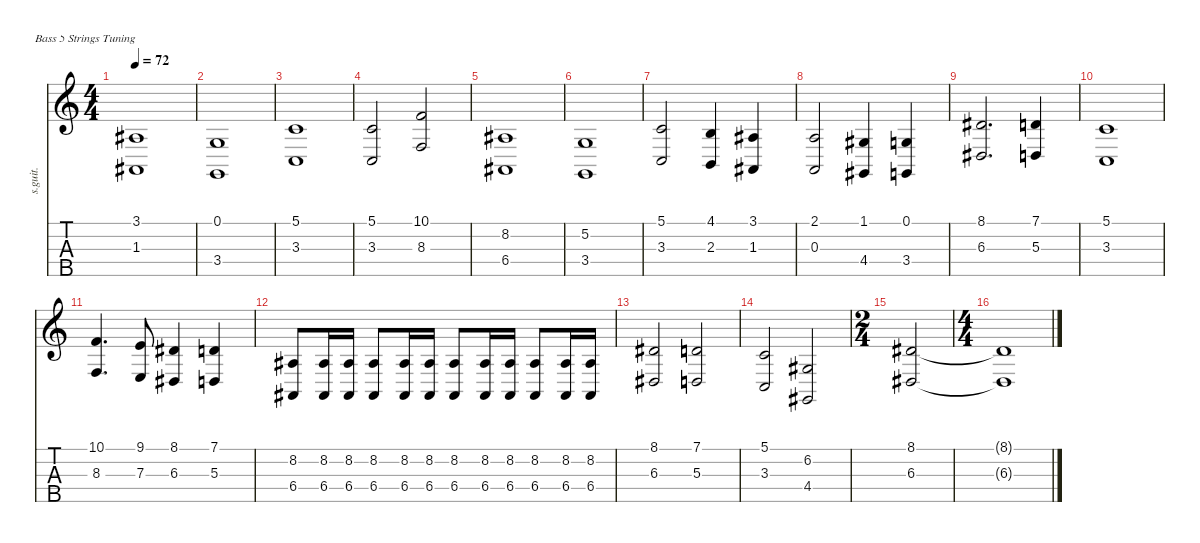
\defaultSystemsLayout 4
\hideDynamics
\bracketExtendMode nobrackets
\track ("Freddie | Piano RH" "s.guit.") {instrument brightacousticpiano}
\staff {score tabs}
\tuning (G2 D2 A1 E1 B0)
\displaytranspose 12
\ts (4 4)
\tempo 72
\clef g2
\ks c
(3.1{acc #} 1.3{acc #}).1{lyrics (0 "") lyrics (1 "") lyrics (2 "") lyrics (3 "") lyrics (4 "") dy f} |
(0.1 3.4).1{lyrics (0 "") lyrics (1 "") lyrics (2 "") lyrics (3 "") lyrics (4 "")} |
(5.1 3.3).1{lyrics (0 "") lyrics (1 "") lyrics (2 "") lyrics (3 "") lyrics (4 "")} |
(5.1 3.3).2{lyrics (0 "") lyrics (1 "") lyrics (2 "") lyrics (3 "") lyrics (4 "")} (10.1 8.3).2{lyrics (0 "") lyrics (1 "") lyrics (2 "") lyrics (3 "") lyrics (4 "")} |
(8.2{acc #} 6.4{acc #}).1{lyrics (0 "") lyrics (1 "") lyrics (2 "") lyrics (3 "") lyrics (4 "")} |
(5.2 3.4).1{lyrics (0 "") lyrics (1 "") lyrics (2 "") lyrics (3 "") lyrics (4 "")} |
(5.1 3.3).2{lyrics (0 "") lyrics (1 "") lyrics (2 "") lyrics (3 "") lyrics (4 "")} (4.1 2.3).4{lyrics (0 "") lyrics (1 "") lyrics (2 "") lyrics (3 "") lyrics (4 "")} (3.1{acc #} 1.3{acc #}).4{lyrics (0 "") lyrics (1 "") lyrics (2 "") lyrics (3 "") lyrics (4 "")} |
(2.1 0.3).2{lyrics (0 "") lyrics (1 "") lyrics (2 "") lyrics (3 "") lyrics (4 "")} (1.1{acc #} 4.4{acc #}).4{lyrics (0 "") lyrics (1 "") lyrics (2 "") lyrics (3 "") lyrics (4 "")} (0.1 3.4).4{lyrics (0 "") lyrics (1 "") lyrics (2 "") lyrics (3 "") lyrics (4 "")} |
(8.1{acc #} 6.3{acc #}).2{d lyrics (0 "") lyrics (1 "") lyrics (2 "") lyrics (3 "") lyrics (4 "")} (7.1 5.3).4{lyrics (0 "") lyrics (1 "") lyrics (2 "") lyrics (3 "") lyrics (4 "")} |
(5.1 3.3).1{lyrics (0 "") lyrics (1 "") lyrics (2 "") lyrics (3 "") lyrics (4 "")} |
(10.1 8.3).4{d lyrics (0 "") lyrics (1 "") lyrics (2 "") lyrics (3 "") lyrics (4 "")} (9.1 7.3).8{lyrics (0 "") lyrics (1 "") lyrics (2 "") lyrics (3 "") lyrics (4 "")} (8.1{acc #} 6.3{acc #}).4{lyrics (0 "") lyrics (1 "") lyrics (2 "") lyrics (3 "") lyrics (4 "")} (7.1 5.3).4{lyrics (0 "") lyrics (1 "") lyrics (2 "") lyrics (3 "") lyrics (4 "")} |
(8.2{acc #} 6.4{acc #}).8{lyrics (0 "") lyrics (1 "") lyrics (2 "") lyrics (3 "") lyrics (4 "")} (8.2{acc #} 6.4{acc #}).16{lyrics (0 "") lyrics (1 "") lyrics (2 "") lyrics (3 "") lyrics (4 "")} (8.2{acc #} 6.4{acc #}).16{lyrics (0 "") lyrics (1 "") lyrics (2 "") lyrics (3 "") lyrics (4 "")} (8.2{acc #} 6.4{acc #}).8{lyrics (0 "") lyrics (1 "") lyrics (2 "") lyrics (3 "") lyrics (4 "")} (8.2{acc #} 6.4{acc #}).16{lyrics (0 "") lyrics (1 "") lyrics (2 "") lyrics (3 "") lyrics (4 "")} (8.2{acc #} 6.4{acc #}).16{lyrics (0 "") lyrics (1 "") lyrics (2 "") lyrics (3 "") lyrics (4 "")} (8.2{acc #} 6.4{acc #}).8{lyrics (0 "") lyrics (1 "") lyrics (2 "") lyrics (3 "") lyrics (4 "")} (8.2{acc #} 6.4{acc #}).16{lyrics (0 "") lyrics (1 "") lyrics (2 "") lyrics (3 "") lyrics (4 "")} (8.2{acc #} 6.4{acc #}).16{lyrics (0 "") lyrics (1 "") lyrics (2 "") lyrics (3 "") lyrics (4 "")} (8.2{acc #} 6.4{acc #}).8{lyrics (0 "") lyrics (1 "") lyrics (2 "") lyrics (3 "") lyrics (4 "")} (8.2{acc #} 6.4{acc #}).16{lyrics (0 "") lyrics (1 "") lyrics (2 "") lyrics (3 "") lyrics (4 "")} (8.2{acc #} 6.4{acc #}).16{lyrics (0 "") lyrics (1 "") lyrics (2 "") lyrics (3 "") lyrics (4 "")} |
(8.1{acc #} 6.3{acc #}).2{lyrics (0 "") lyrics (1 "") lyrics (2 "") lyrics (3 "") lyrics (4 "")} (7.1 5.3).2{lyrics (0 "") lyrics (1 "") lyrics (2 "") lyrics (3 "") lyrics (4 "")} |
(5.1 3.3).2{lyrics (0 "") lyrics (1 "") lyrics (2 "") lyrics (3 "") lyrics (4 "")} (6.2{acc #} 4.4{acc #}).2{lyrics (0 "") lyrics (1 "") lyrics (2 "") lyrics (3 "") lyrics (4 "")} |
\ts (2 4)
\beaming (8 2 2 2 2)
(8.1{acc #} 6.3{acc #}).2{lyrics (0 "") lyrics (1 "") lyrics (2 "") lyrics (3 "") lyrics (4 "")} |
\ts (4 4)
\beaming (8 2 2 2 2)
(8.1{t acc #} 6.3{t acc #}).1{lyrics (0 "") lyrics (1 "") lyrics (2 "") lyrics (3 "") lyrics (4 "")}
